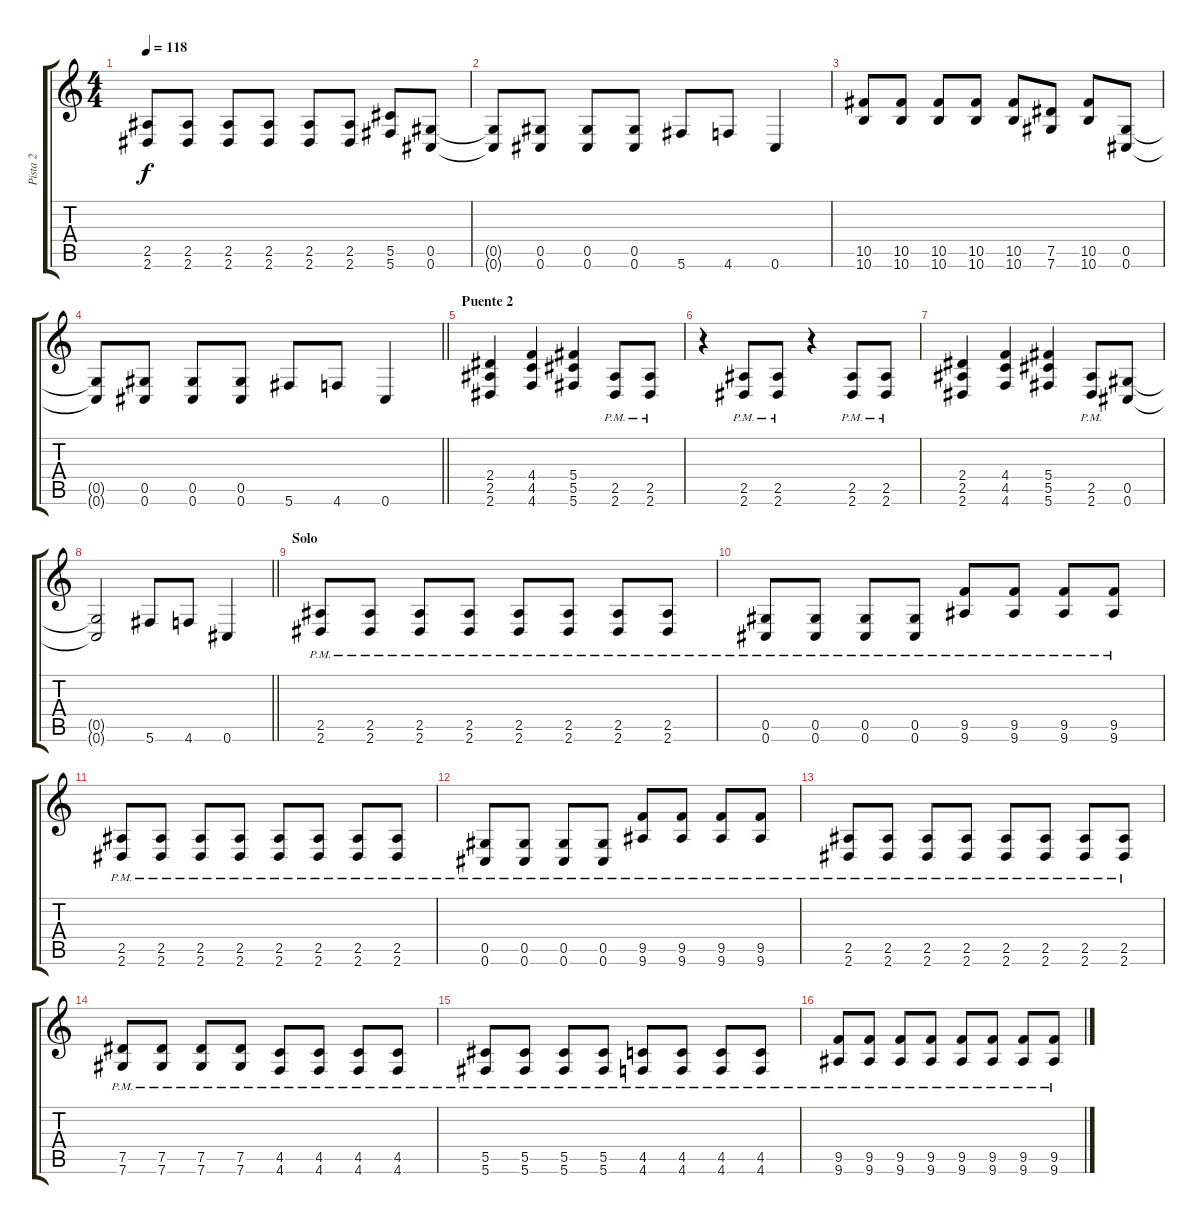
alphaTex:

\track ("Pista 2" "Pista 2") {instrument distortionguitar}
\staff {score tabs}
\tuning (Eb4 Bb3 Gb3 Db3 Ab2 Db2) {hide}
\ts (4 4)
\tempo 118
\clef g2
\ks c
(2.5 2.6).8{dy f} (2.5 2.6).8 (2.5 2.6).8 (2.5 2.6).8 (2.5 2.6).8 (2.5 2.6).8 (5.5 5.6).8 (0.5 0.6).8 |
(0.5{t} 0.6{t}).8 (0.5 0.6).8 (0.5 0.6).8 (0.5 0.6).8 5.6.8 4.6.8 0.6.4 |
(10.5 10.6).8 (10.5 10.6).8 (10.5 10.6).8 (10.5 10.6).8 (10.5 10.6).8 (7.5 7.6).8 (10.5 10.6).8 (0.5 0.6).8 |
\barLineRight lightlight
(0.5{t} 0.6{t}).8 (0.5 0.6).8 (0.5 0.6).8 (0.5 0.6).8 5.6.8 4.6.8 0.6.4 |
\section ("" "Puente 2")
(2.4 2.5 2.6).4 (4.4 4.5 4.6).4 (5.4 5.5 5.6).4 (2.5{pm} 2.6{pm}).8 (2.5{pm} 2.6{pm}).8 |
r.4 (2.5{pm} 2.6{pm}).8 (2.5{pm} 2.6{pm}).8 r.4 (2.5{pm} 2.6{pm}).8 (2.5{pm} 2.6{pm}).8 |
(2.4 2.5 2.6).4 (4.4 4.5 4.6).4 (5.4 5.5 5.6).4 (2.5{pm} 2.6{pm}).8 (0.5 0.6).8 |
\barLineRight lightlight
(0.5{t} 0.6{t}).2 5.6.8 4.6.8 0.6.4 |
\section ("" "Solo")
(2.5{pm} 2.6{pm}).8 (2.5{pm} 2.6{pm}).8 (2.5{pm} 2.6{pm}).8 (2.5{pm} 2.6{pm}).8 (2.5{pm} 2.6{pm}).8 (2.5{pm} 2.6{pm}).8 (2.5{pm} 2.6{pm}).8 (2.5{pm} 2.6{pm}).8 |
(0.5{pm} 0.6{pm}).8 (0.5{pm} 0.6{pm}).8 (0.5{pm} 0.6{pm}).8 (0.5{pm} 0.6{pm}).8 (9.5{pm} 9.6{pm}).8 (9.5{pm} 9.6{pm}).8 (9.5{pm} 9.6{pm}).8 (9.5{pm} 9.6{pm}).8 |
(2.5{pm} 2.6{pm}).8 (2.5{pm} 2.6{pm}).8 (2.5{pm} 2.6{pm}).8 (2.5{pm} 2.6{pm}).8 (2.5{pm} 2.6{pm}).8 (2.5{pm} 2.6{pm}).8 (2.5{pm} 2.6{pm}).8 (2.5{pm} 2.6{pm}).8 |
(0.5{pm} 0.6{pm}).8 (0.5{pm} 0.6{pm}).8 (0.5{pm} 0.6{pm}).8 (0.5{pm} 0.6{pm}).8 (9.5{pm} 9.6{pm}).8 (9.5{pm} 9.6{pm}).8 (9.5{pm} 9.6{pm}).8 (9.5{pm} 9.6{pm}).8 |
(2.5{pm} 2.6{pm}).8 (2.5{pm} 2.6{pm}).8 (2.5{pm} 2.6{pm}).8 (2.5{pm} 2.6{pm}).8 (2.5{pm} 2.6{pm}).8 (2.5{pm} 2.6{pm}).8 (2.5{pm} 2.6{pm}).8 (2.5{pm} 2.6{pm}).8 |
(7.5{pm} 7.6{pm}).8 (7.5{pm} 7.6{pm}).8 (7.5{pm} 7.6{pm}).8 (7.5{pm} 7.6{pm}).8 (4.5{pm} 4.6{pm}).8 (4.5{pm} 4.6{pm}).8 (4.5{pm} 4.6{pm}).8 (4.5{pm} 4.6{pm}).8 |
(5.5{pm} 5.6{pm}).8 (5.5{pm} 5.6{pm}).8 (5.5{pm} 5.6{pm}).8 (5.5{pm} 5.6{pm}).8 (4.5{pm} 4.6{pm}).8 (4.5{pm} 4.6{pm}).8 (4.5{pm} 4.6{pm}).8 (4.5{pm} 4.6{pm}).8 |
(9.5{pm} 9.6{pm}).8 (9.5{pm} 9.6{pm}).8 (9.5{pm} 9.6{pm}).8 (9.5{pm} 9.6{pm}).8 (9.5{pm} 9.6{pm}).8 (9.5{pm} 9.6{pm}).8 (9.5{pm} 9.6{pm}).8 (9.5{pm} 9.6{pm}).8
